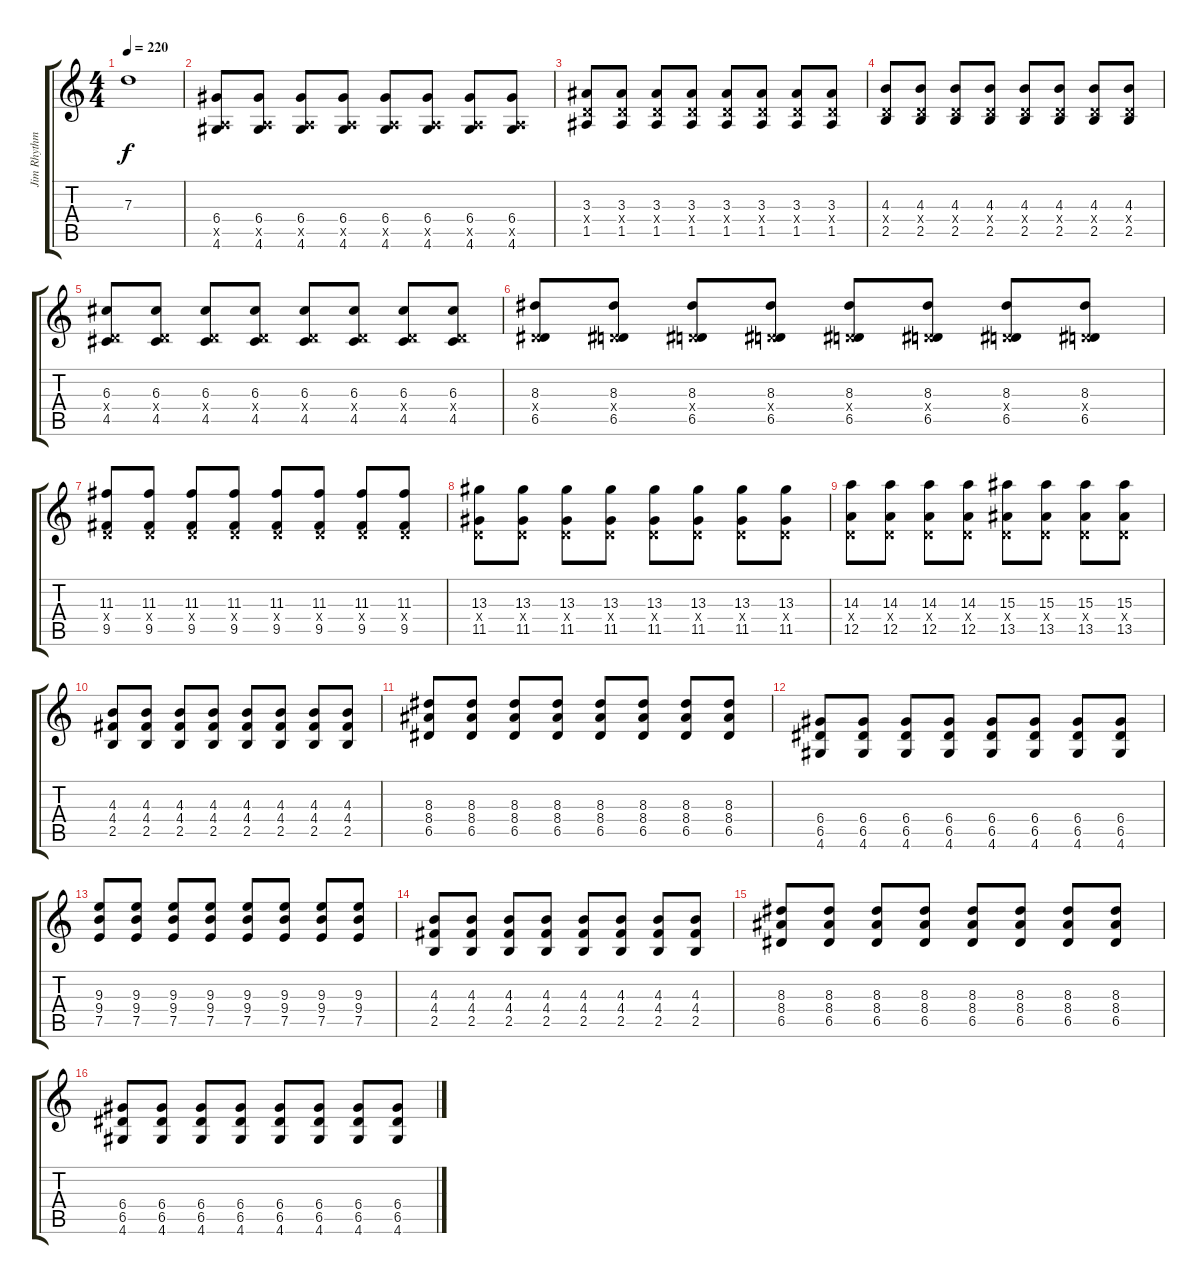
\track ("Jim Rhythm" "Jim Rhythm") {instrument distortionguitar}
\staff {score tabs}
\tuning (E4 B3 G3 D3 A2 E2) {hide}
\ts (4 4)
\tempo 220
\clef g2
\ks c
7.3{t}.1{dy f} |
(6.4 0.5{x} 4.6).8 (6.4 0.5{x} 4.6).8 (6.4 0.5{x} 4.6).8 (6.4 0.5{x} 4.6).8 (6.4 0.5{x} 4.6).8 (6.4 0.5{x} 4.6).8 (6.4 0.5{x} 4.6).8 (6.4 0.5{x} 4.6).8 |
(3.3 0.4{x} 1.5).8 (3.3 0.4{x} 1.5).8 (3.3 0.4{x} 1.5).8 (3.3 0.4{x} 1.5).8 (3.3 0.4{x} 1.5).8 (3.3 0.4{x} 1.5).8 (3.3 0.4{x} 1.5).8 (3.3 0.4{x} 1.5).8 |
(4.3 0.4{x} 2.5).8 (4.3 0.4{x} 2.5).8 (4.3 0.4{x} 2.5).8 (4.3 0.4{x} 2.5).8 (4.3 0.4{x} 2.5).8 (4.3 0.4{x} 2.5).8 (4.3 0.4{x} 2.5).8 (4.3 0.4{x} 2.5).8 |
(6.3 0.4{x} 4.5).8 (6.3 0.4{x} 4.5).8 (6.3 0.4{x} 4.5).8 (6.3 0.4{x} 4.5).8 (6.3 0.4{x} 4.5).8 (6.3 0.4{x} 4.5).8 (6.3 0.4{x} 4.5).8 (6.3 0.4{x} 4.5).8 |
(8.3 0.4{x} 6.5).8 (8.3 0.4{x} 6.5).8 (8.3 0.4{x} 6.5).8 (8.3 0.4{x} 6.5).8 (8.3 0.4{x} 6.5).8 (8.3 0.4{x} 6.5).8 (8.3 0.4{x} 6.5).8 (8.3 0.4{x} 6.5).8 |
(11.3 0.4{x} 9.5).8 (11.3 0.4{x} 9.5).8 (11.3 0.4{x} 9.5).8 (11.3 0.4{x} 9.5).8 (11.3 0.4{x} 9.5).8 (11.3 0.4{x} 9.5).8 (11.3 0.4{x} 9.5).8 (11.3 0.4{x} 9.5).8 |
(13.3 0.4{x} 11.5).8 (13.3 0.4{x} 11.5).8 (13.3 0.4{x} 11.5).8 (13.3 0.4{x} 11.5).8 (13.3 0.4{x} 11.5).8 (13.3 0.4{x} 11.5).8 (13.3 0.4{x} 11.5).8 (13.3 0.4{x} 11.5).8 |
(14.3 0.4{x} 12.5).8 (14.3 0.4{x} 12.5).8 (14.3 0.4{x} 12.5).8 (14.3 0.4{x} 12.5).8 (15.3 0.4{x} 13.5).8 (15.3 0.4{x} 13.5).8 (15.3 0.4{x} 13.5).8 (15.3 0.4{x} 13.5).8 |
(4.3 4.4 2.5).8 (4.3 4.4 2.5).8 (4.3 4.4 2.5).8 (4.3 4.4 2.5).8 (4.3 4.4 2.5).8 (4.3 4.4 2.5).8 (4.3 4.4 2.5).8 (4.3 4.4 2.5).8 |
(8.3 8.4 6.5).8 (8.3 8.4 6.5).8 (8.3 8.4 6.5).8 (8.3 8.4 6.5).8 (8.3 8.4 6.5).8 (8.3 8.4 6.5).8 (8.3 8.4 6.5).8 (8.3 8.4 6.5).8 |
(6.4 6.5 4.6).8 (6.4 6.5 4.6).8 (6.4 6.5 4.6).8 (6.4 6.5 4.6).8 (6.4 6.5 4.6).8 (6.4 6.5 4.6).8 (6.4 6.5 4.6).8 (6.4 6.5 4.6).8 |
(9.3 9.4 7.5).8 (9.3 9.4 7.5).8 (9.3 9.4 7.5).8 (9.3 9.4 7.5).8 (9.3 9.4 7.5).8 (9.3 9.4 7.5).8 (9.3 9.4 7.5).8 (9.3 9.4 7.5).8 |
(4.3 4.4 2.5).8 (4.3 4.4 2.5).8 (4.3 4.4 2.5).8 (4.3 4.4 2.5).8 (4.3 4.4 2.5).8 (4.3 4.4 2.5).8 (4.3 4.4 2.5).8 (4.3 4.4 2.5).8 |
(8.3 8.4 6.5).8 (8.3 8.4 6.5).8 (8.3 8.4 6.5).8 (8.3 8.4 6.5).8 (8.3 8.4 6.5).8 (8.3 8.4 6.5).8 (8.3 8.4 6.5).8 (8.3 8.4 6.5).8 |
(6.4 6.5 4.6).8 (6.4 6.5 4.6).8 (6.4 6.5 4.6).8 (6.4 6.5 4.6).8 (6.4 6.5 4.6).8 (6.4 6.5 4.6).8 (6.4 6.5 4.6).8 (6.4 6.5 4.6).8
